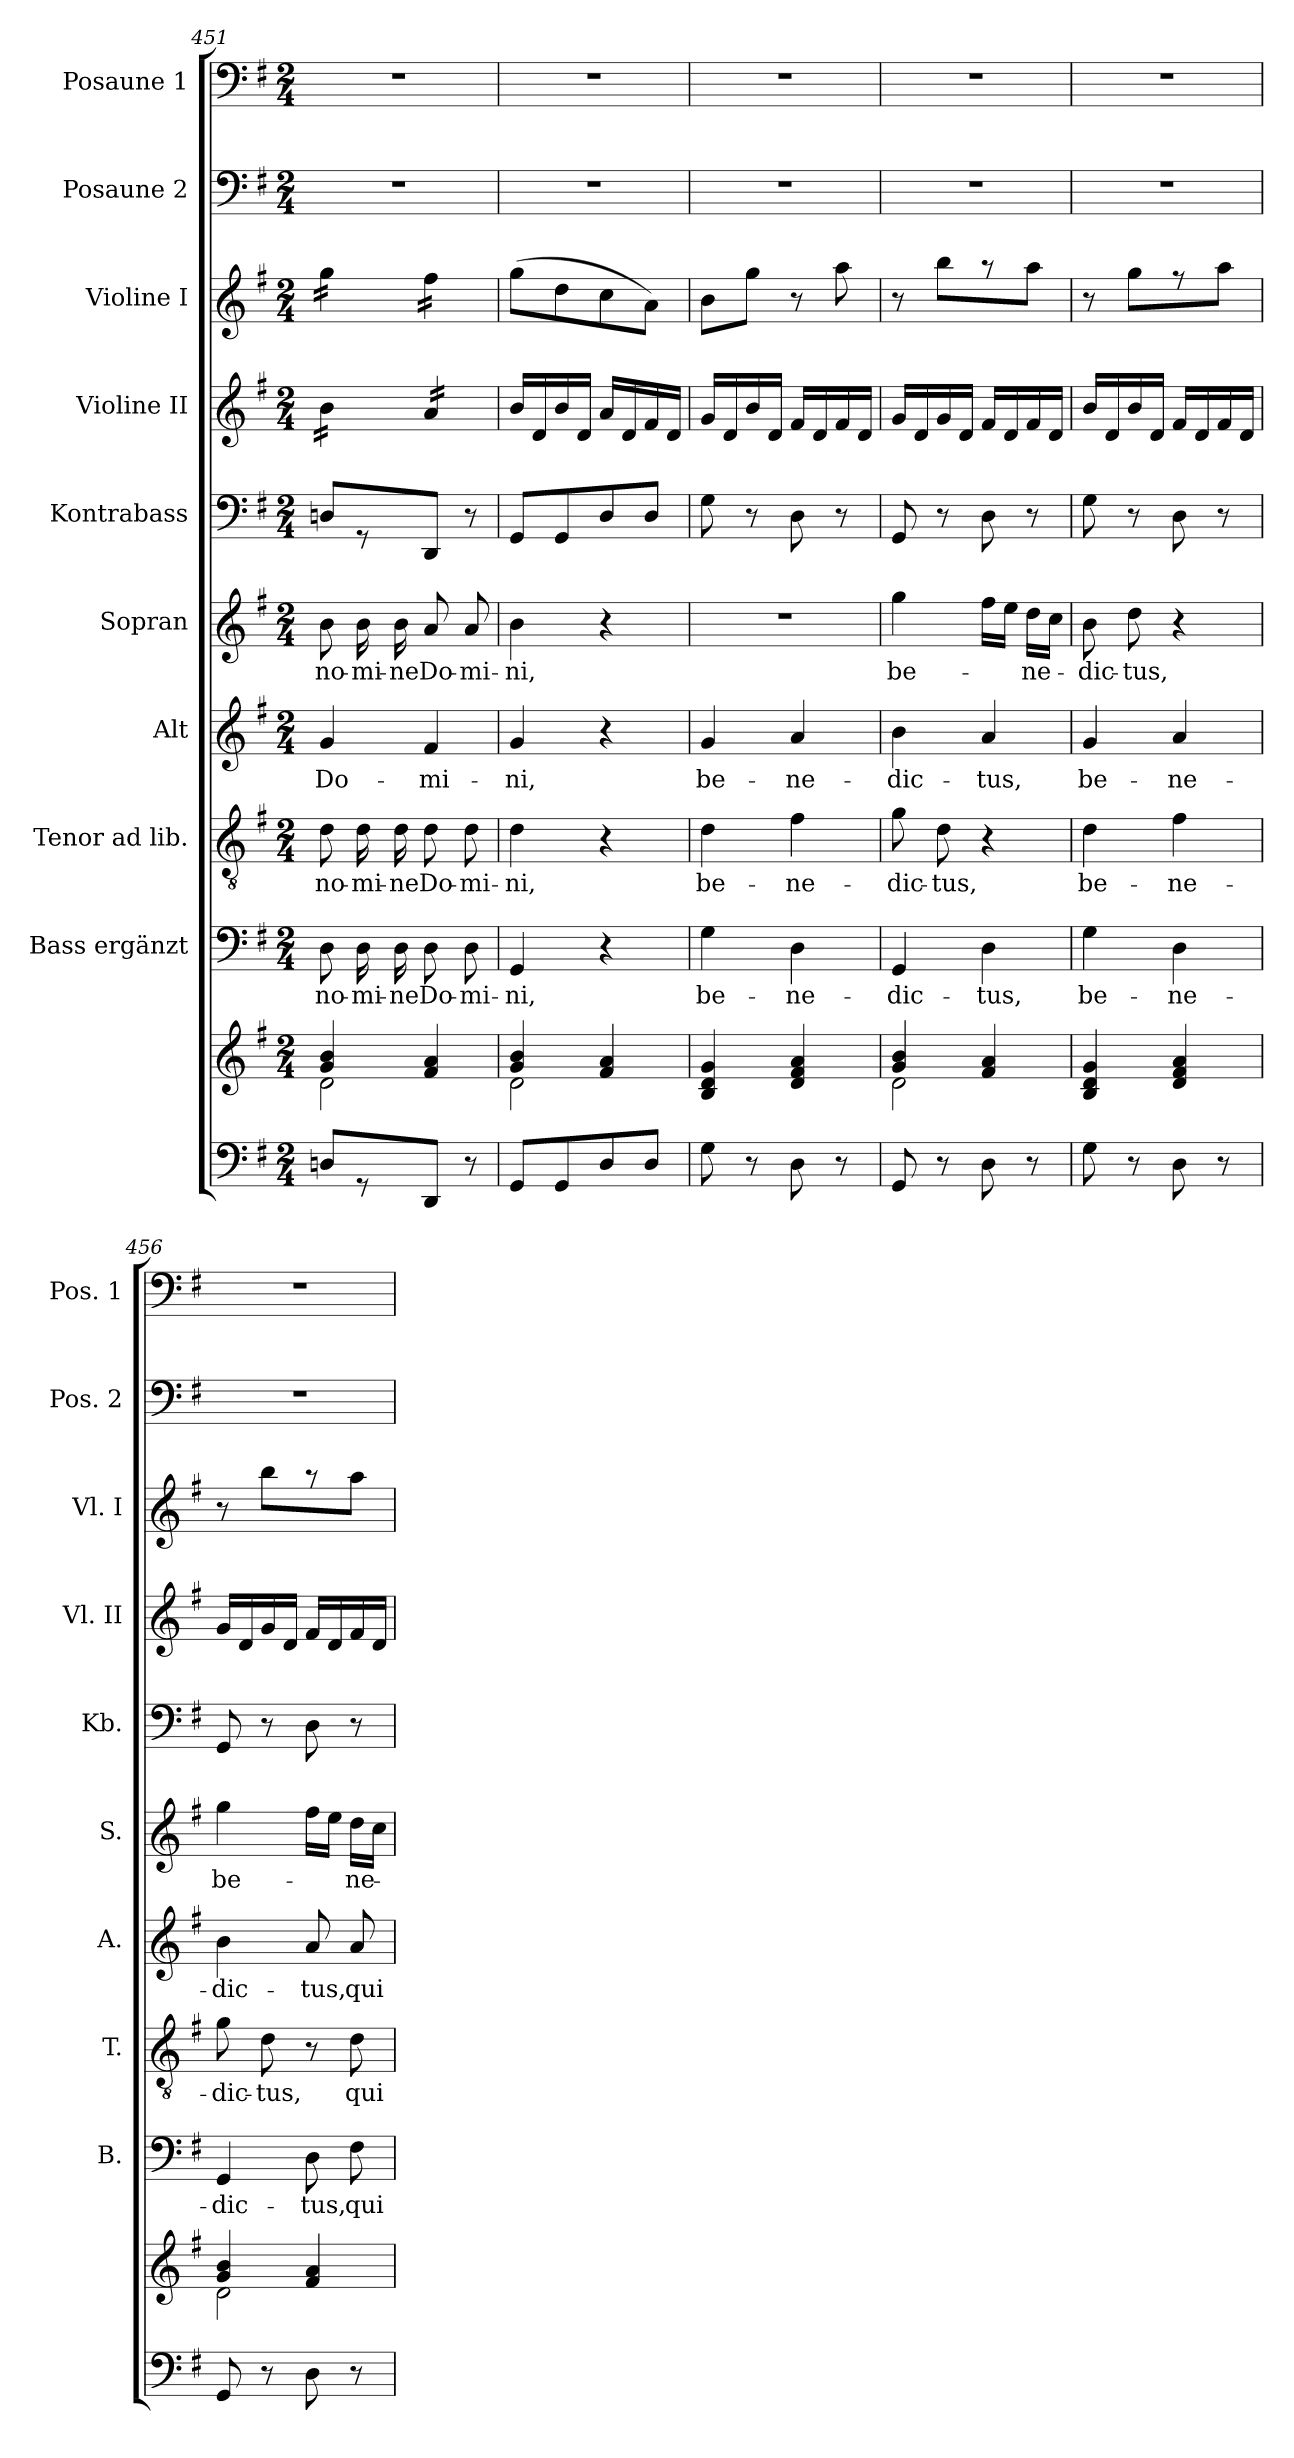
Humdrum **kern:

**kern	**kern	**kern	**text	**kern	**text	**kern	**text	**kern	**text	**kern	**kern	**kern	**kern	**kern
*part10	*part10	*part9	*part9	*part8	*part8	*part7	*part7	*part6	*part6	*part5	*part4	*part3	*part2	*part1
*staff11	*staff10	*staff9	*staff9	*staff8	*staff8	*staff7	*staff7	*staff6	*staff6	*staff5	*staff4	*staff3	*staff2	*staff1
*	*	*I"Bass ergänzt	*	*I"Tenor ad lib.	*	*I"Alt	*	*I"Sopran	*	*I"Kontrabass	*I"Violine II	*I"Violine I	*I"Posaune 2	*I"Posaune 1
*	*	*I'B.	*	*I'T.	*	*I'A.	*	*I'S.	*	*I'Kb.	*I'Vl. II	*I'Vl. I	*I'Pos. 2	*I'Pos. 1
*clefF4	*clefG2	*clefF4	*	*clefGv2	*	*clefG2	*	*clefG2	*	*clefF4	*clefG2	*clefG2	*clefF4	*clefF4
*	*	*	*	*	*	*	*	*	*	*ITrd7c12	*	*	*	*
*k[f#]	*k[f#]	*k[f#]	*	*k[f#]	*	*k[f#]	*	*k[f#]	*	*k[f#]	*k[f#]	*k[f#]	*k[f#]	*k[f#]
*G:	*G:	*G:	*	*G:	*	*G:	*	*G:	*	*G:	*G:	*G:	*G:	*G:
*M2/4	*M2/4	*M2/4	*	*M2/4	*	*M2/4	*	*M2/4	*	*M2/4	*M2/4	*M2/4	*M2/4	*M2/4
=451	=451	=451	=451	=451	=451	=451	=451	=451	=451	=451	=451	=451	=451	=451
*	*^	*	*	*	*	*	*	*	*	*	*	*	*	*
!	!	!	!	!LO:LY:b	!	!LO:LY:b	!	!LO:LY:b	!	!LO:LY:b	!	!	!	!	!
*	*	*	*	*	*	*	*	*	*	*	*	*tremolo	*	*	*
*	*	*	*	*	*	*	*	*	*	*	*	*	*tremolo	*	*
8Dn/L	4g/ 4b/	2d\	8D\	no-	8d\	no-	4g/	Do-	8b\	no-	8DDn/L	16b\LL	16gg\LL	2r	2r
.	.	.	.	.	.	.	.	.	.	.	.	16b\	16gg\	.	.
!	!	!	!	!LO:LY:b	!	!LO:LY:b	!	!	!	!LO:LY:b	!	!	!	!	!
8r	.	.	16D\	-mi-	16d\	-mi-	.	.	16b\	-mi-	8r	16b\	16gg\	.	.
!	!	!	!	!LO:LY:b	!	!LO:LY:b	!	!	!	!LO:LY:b	!	!	!	!	!
.	.	.	16D\	-ne	16d\	-ne	.	.	16b\	-ne	.	16b\JJ	16gg\JJ	.	.
!	!	!	!	!LO:LY:b	!	!LO:LY:b	!	!LO:LY:b	!	!LO:LY:b	!	!	!	!	!
8DD/J	4f#/ 4a/	.	8D\	Do-	8d\	Do-	4f#/	-mi-	8a/	Do-	8DDD/J	16a/LL	16ff#\LL	.	.
.	.	.	.	.	.	.	.	.	.	.	.	16a/	16ff#\	.	.
!	!	!	!	!LO:LY:b	!	!LO:LY:b	!	!	!	!LO:LY:b	!	!	!	!	!
8r	.	.	8D\	-mi-	8d\	-mi-	.	.	8a/	-mi-	8r	16a/	16ff#\	.	.
.	.	.	.	.	.	.	.	.	.	.	.	16a/JJ	16ff#\JJ	.	.
*	*	*	*	*	*	*	*	*	*	*	*	*	*Xtremolo	*	*
*	*	*	*	*	*	*	*	*	*	*	*	*Xtremolo	*	*	*
=452	=452	=452	=452	=452	=452	=452	=452	=452	=452	=452	=452	=452	=452	=452	=452
!	!	!	!	!LO:LY:b	!	!LO:LY:b	!	!LO:LY:b	!	!LO:LY:b	!	!	!	!	!
8GG/L	4g/ 4b/	2d\	4GG/	-ni,	4d\	-ni,	4g/	-ni,	4b\	-ni,	8GGG/L	16b/LL	(>8gg\L	2r	2r
.	.	.	.	.	.	.	.	.	.	.	.	16d/	.	.	.
8GG/	.	.	.	.	.	.	.	.	.	.	8GGG/	16b/	8dd\	.	.
.	.	.	.	.	.	.	.	.	.	.	.	16d/JJ	.	.	.
8D/	4f#/ 4a/	.	4r	.	4r	.	4r	.	4r	.	8DD/	16a/LL	8cc\	.	.
.	.	.	.	.	.	.	.	.	.	.	.	16d/	.	.	.
8D/J	.	.	.	.	.	.	.	.	.	.	8DD/J	16f#/	8a\J)	.	.
.	.	.	.	.	.	.	.	.	.	.	.	16d/JJ	.	.	.
*	*v	*v	*	*	*	*	*	*	*	*	*	*	*	*	*
=453	=453	=453	=453	=453	=453	=453	=453	=453	=453	=453	=453	=453	=453	=453
!	!	!	!LO:LY:b	!	!LO:LY:b	!	!LO:LY:b	!	!	!	!	!	!	!
8G\	4B/ 4d/ 4g/	4G\	be-	4d\	be-	4g/	be-	2r	.	8GG\	16g/LL	8b\L	2r	2r
.	.	.	.	.	.	.	.	.	.	.	16d/	.	.	.
8r	.	.	.	.	.	.	.	.	.	8r	16b/	8gg\J	.	.
.	.	.	.	.	.	.	.	.	.	.	16d/JJ	.	.	.
!	!	!	!LO:LY:b	!	!LO:LY:b	!	!LO:LY:b	!	!	!	!	!	!	!
8D\	4d/ 4f#/ 4a/	4D\	-ne-	4f#\	-ne-	4a/	-ne-	.	.	8DD\	16f#/LL	8r	.	.
.	.	.	.	.	.	.	.	.	.	.	16d/	.	.	.
8r	.	.	.	.	.	.	.	.	.	8r	16f#/	8aa\	.	.
.	.	.	.	.	.	.	.	.	.	.	16d/JJ	.	.	.
!!LO:PB:g=z
=454	=454	=454	=454	=454	=454	=454	=454	=454	=454	=454	=454	=454	=454	=454
*	*^	*	*	*	*	*	*	*	*	*	*	*	*	*
!	!	!	!	!LO:LY:b	!	!LO:LY:b	!	!LO:LY:b	!	!LO:LY:b	!	!	!	!	!
8GG/	4g/ 4b/	2d\	4GG/	-dic-	8g\	-dic-	4b\	-dic-	4gg\	be-	8GGG/	16g/LL	8r	2r	2r
.	.	.	.	.	.	.	.	.	.	.	.	16d/	.	.	.
!	!	!	!	!	!	!LO:LY:b	!	!	!	!	!	!	!	!	!
8r	.	.	.	.	8d\	-tus,	.	.	.	.	8r	16g/	8bb\L	.	.
.	.	.	.	.	.	.	.	.	.	.	.	16d/JJ	.	.	.
!	!	!	!	!LO:LY:b	!	!	!	!LO:LY:b	!	!	!	!	!	!	!
8D\	4f#/ 4a/	.	4D\	-tus,	4r	.	4a/	-tus,	16ff#\LL	.	8DD\	16f#/LL	8r	.	.
.	.	.	.	.	.	.	.	.	16ee\JJ	.	.	16d/	.	.	.
!	!	!	!	!	!	!	!	!	!	!LO:LY:b	!	!	!	!	!
8r	.	.	.	.	.	.	.	.	16dd\LL	-ne-	8r	16f#/	8aa\J	.	.
.	.	.	.	.	.	.	.	.	16cc\JJ	.	.	16d/JJ	.	.	.
*	*v	*v	*	*	*	*	*	*	*	*	*	*	*	*	*
=455	=455	=455	=455	=455	=455	=455	=455	=455	=455	=455	=455	=455	=455	=455
!	!	!	!LO:LY:b	!	!LO:LY:b	!	!LO:LY:b	!	!LO:LY:b	!	!	!	!	!
8G\	4B/ 4d/ 4g/	4G\	be-	4d\	be-	4g/	be-	8b\	-dic-	8GG\	16b/LL	8r	2r	2r
.	.	.	.	.	.	.	.	.	.	.	16d/	.	.	.
!	!	!	!	!	!	!	!	!	!LO:LY:b	!	!	!	!	!
8r	.	.	.	.	.	.	.	8dd\	-tus,	8r	16b/	8gg\L	.	.
.	.	.	.	.	.	.	.	.	.	.	16d/JJ	.	.	.
!	!	!	!LO:LY:b	!	!LO:LY:b	!	!LO:LY:b	!	!	!	!	!	!	!
8D\	4d/ 4f#/ 4a/	4D\	-ne-	4f#\	-ne-	4a/	-ne-	4r	.	8DD\	16f#/LL	8r	.	.
.	.	.	.	.	.	.	.	.	.	.	16d/	.	.	.
8r	.	.	.	.	.	.	.	.	.	8r	16f#/	8aa\J	.	.
.	.	.	.	.	.	.	.	.	.	.	16d/JJ	.	.	.
=456	=456	=456	=456	=456	=456	=456	=456	=456	=456	=456	=456	=456	=456	=456
*	*^	*	*	*	*	*	*	*	*	*	*	*	*	*
!	!	!	!	!LO:LY:b	!	!LO:LY:b	!	!LO:LY:b	!	!LO:LY:b	!	!	!	!	!
8GG/	4g/ 4b/	2d\	4GG/	-dic-	8g\	-dic-	4b\	-dic-	4gg\	be-	8GGG/	16g/LL	8r	2r	2r
.	.	.	.	.	.	.	.	.	.	.	.	16d/	.	.	.
!	!	!	!	!	!	!LO:LY:b	!	!	!	!	!	!	!	!	!
8r	.	.	.	.	8d\	-tus,	.	.	.	.	8r	16g/	8bb\L	.	.
.	.	.	.	.	.	.	.	.	.	.	.	16d/JJ	.	.	.
!	!	!	!	!LO:LY:b	!	!	!	!LO:LY:b	!	!	!	!	!	!	!
8D\	4f#/ 4a/	.	8D\	-tus,	8r	.	8a/	-tus,	16ff#\LL	.	8DD\	16f#/LL	8r	.	.
.	.	.	.	.	.	.	.	.	16ee\JJ	.	.	16d/	.	.	.
!	!	!	!	!LO:LY:b	!	!LO:LY:b	!	!LO:LY:b	!	!LO:LY:b	!	!	!	!	!
8r	.	.	8F#\	qui	8d\	qui	8a/	qui	16dd\LL	-ne-	8r	16f#/	8aa\J	.	.
.	.	.	.	.	.	.	.	.	16cc\JJ	.	.	16d/JJ	.	.	.
*	*v	*v	*	*	*	*	*	*	*	*	*	*	*	*	*
=	=	=	=	=	=	=	=	=	=	=	=	=	=	=
*-	*-	*-	*-	*-	*-	*-	*-	*-	*-	*-	*-	*-	*-	*-
